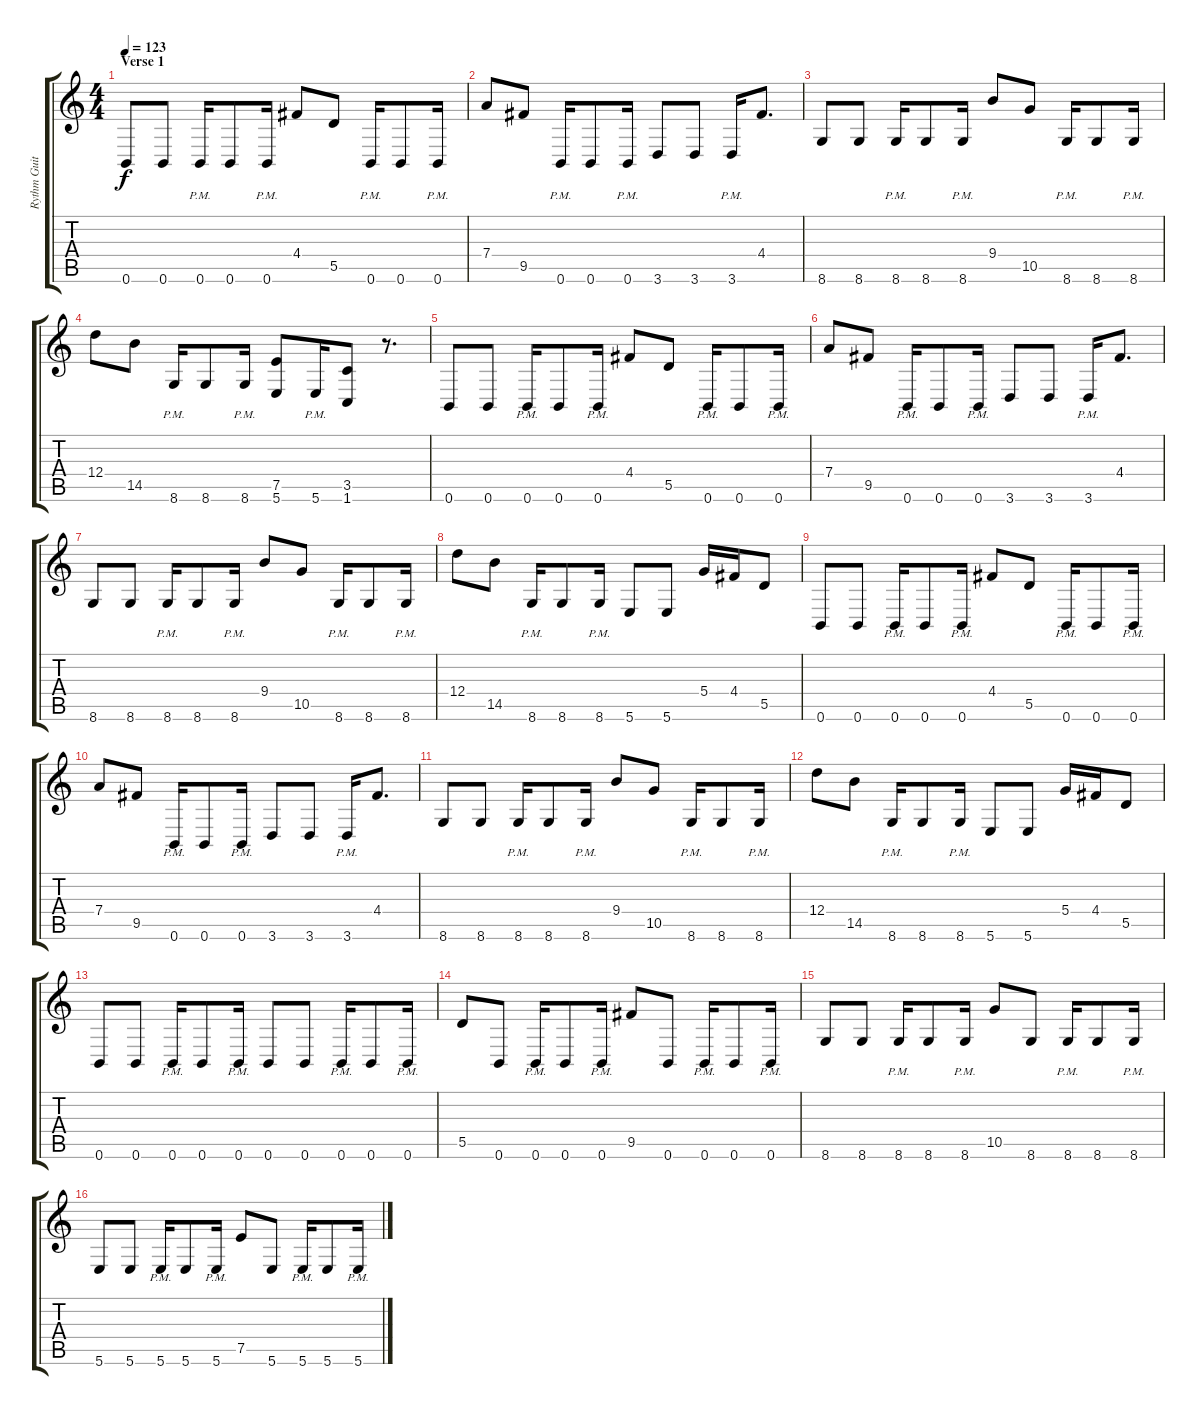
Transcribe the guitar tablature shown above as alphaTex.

\track ("Rythm Guitar 1" "Rythm Guit") {instrument distortionguitar}
\staff {score tabs}
\tuning (E4 B3 G3 D3 A2 B1) {hide}
\ts (4 4)
\section ("" "Verse 1")
\tempo 123
\clef g2
\ks c
0.6.8{dy f} 0.6.8 0.6{pm}.16 0.6.8 0.6{pm}.16 4.4.8 5.5.8 0.6{pm}.16 0.6.8 0.6{pm}.16 |
7.4.8 9.5.8 0.6{pm}.16 0.6.8 0.6{pm}.16 3.6.8 3.6.8 3.6{pm}.16 4.4.8{d} |
8.6.8 8.6.8 8.6{pm}.16 8.6.8 8.6{pm}.16 9.4.8 10.5.8 8.6{pm}.16 8.6.8 8.6{pm}.16 |
12.4.8 14.5.8 8.6{pm}.16 8.6.8 8.6{pm}.16 (7.5 5.6).8 5.6{pm}.16 (3.5 1.6).8 r.8{d} |
0.6.8 0.6.8 0.6{pm}.16 0.6.8 0.6{pm}.16 4.4.8 5.5.8 0.6{pm}.16 0.6.8 0.6{pm}.16 |
7.4.8 9.5.8 0.6{pm}.16 0.6.8 0.6{pm}.16 3.6.8 3.6.8 3.6{pm}.16 4.4.8{d} |
8.6.8 8.6.8 8.6{pm}.16 8.6.8 8.6{pm}.16 9.4.8 10.5.8 8.6{pm}.16 8.6.8 8.6{pm}.16 |
12.4.8 14.5.8 8.6{pm}.16 8.6.8 8.6{pm}.16 5.6.8 5.6.8 5.4.16 4.4.16 5.5.8 |
0.6.8 0.6.8 0.6{pm}.16 0.6.8 0.6{pm}.16 4.4.8 5.5.8 0.6{pm}.16 0.6.8 0.6{pm}.16 |
7.4.8 9.5.8 0.6{pm}.16 0.6.8 0.6{pm}.16 3.6.8 3.6.8 3.6{pm}.16 4.4.8{d} |
8.6.8 8.6.8 8.6{pm}.16 8.6.8 8.6{pm}.16 9.4.8 10.5.8 8.6{pm}.16 8.6.8 8.6{pm}.16 |
12.4.8 14.5.8 8.6{pm}.16 8.6.8 8.6{pm}.16 5.6.8 5.6.8 5.4.16 4.4.16 5.5.8 |
0.6.8 0.6.8 0.6{pm}.16 0.6.8 0.6{pm}.16 0.6.8 0.6.8 0.6{pm}.16 0.6.8 0.6{pm}.16 |
5.5.8 0.6.8 0.6{pm}.16 0.6.8 0.6{pm}.16 9.5.8 0.6.8 0.6{pm}.16 0.6.8 0.6{pm}.16 |
8.6.8 8.6.8 8.6{pm}.16 8.6.8 8.6{pm}.16 10.5.8 8.6.8 8.6{pm}.16 8.6.8 8.6{pm}.16 |
5.6.8 5.6.8 5.6{pm}.16 5.6.8 5.6{pm}.16 7.5.8 5.6.8 5.6{pm}.16 5.6.8 5.6{pm}.16
